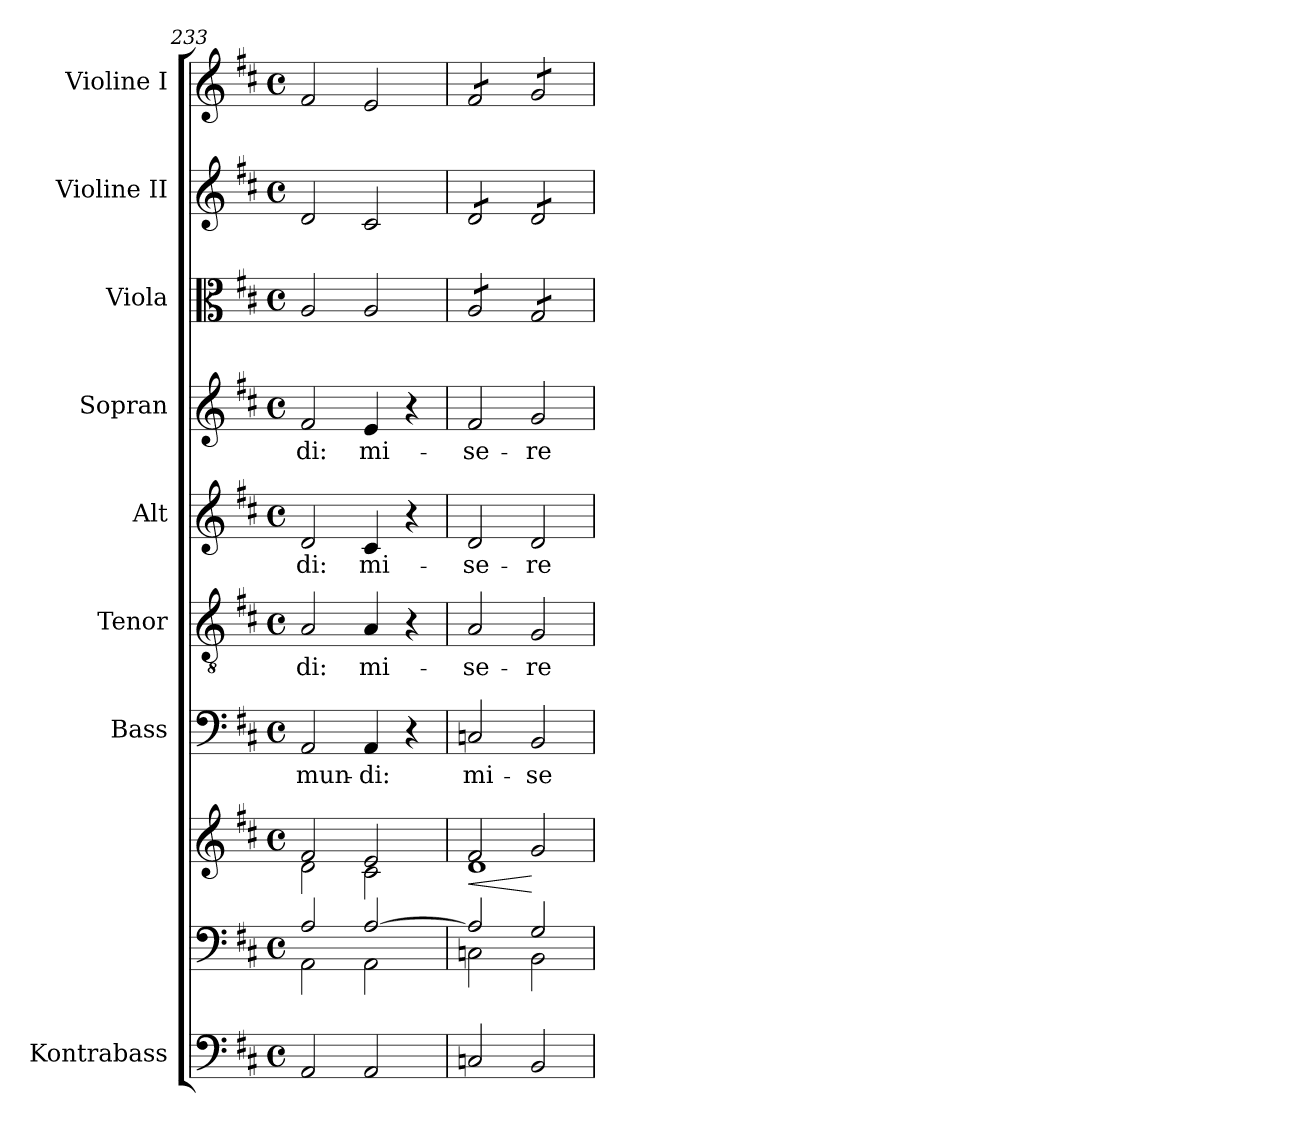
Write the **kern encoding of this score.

**kern	**kern	**kern	**dynam	**kern	**text	**kern	**text	**kern	**text	**kern	**text	**kern	**kern	**kern
*part9	*part8	*part8	*part8	*part7	*part7	*part6	*part6	*part5	*part5	*part4	*part4	*part3	*part2	*part1
*staff10	*staff9	*staff8	*staff8/9	*staff7	*staff7	*staff6	*staff6	*staff5	*staff5	*staff4	*staff4	*staff3	*staff2	*staff1
*I"Kontrabass	*	*	*	*I"Bass	*	*I"Tenor	*	*I"Alt	*	*I"Sopran	*	*I"Viola	*I"Violine II	*I"Violine I
*I'Kb.	*	*	*	*I'B.	*	*I'T.	*	*I'A.	*	*I'S.	*	*I'Vla.	*I'Vl. II	*I'Vl. I
*clefF4	*clefF4	*clefG2	*	*clefF4	*	*clefGv2	*	*clefG2	*	*clefG2	*	*clefC3	*clefG2	*clefG2
*ITrd7c12	*	*	*	*	*	*	*	*	*	*	*	*	*	*
*k[f#c#]	*k[f#c#]	*k[f#c#]	*	*k[f#c#]	*	*k[f#c#]	*	*k[f#c#]	*	*k[f#c#]	*	*k[f#c#]	*k[f#c#]	*k[f#c#]
*D:	*D:	*D:	*	*D:	*	*D:	*	*D:	*	*D:	*	*D:	*D:	*D:
*M4/4	*M4/4	*M4/4	*	*M4/4	*	*M4/4	*	*M4/4	*	*M4/4	*	*M4/4	*M4/4	*M4/4
*met(c)	*met(c)	*met(c)	*	*met(c)	*	*met(c)	*	*met(c)	*	*met(c)	*	*met(c)	*met(c)	*met(c)
=233	=233	=233	=233	=233	=233	=233	=233	=233	=233	=233	=233	=233	=233	=233
*	*^	*^	*	*	*	*	*	*	*	*	*	*	*	*
!	!	!	!	!	!	!	!LO:LY:b	!	!LO:LY:b	!	!LO:LY:b	!	!LO:LY:b	!	!	!
2AAA/	2A/	2AA\	2f#/	2d\	.	2AA/	mun-	2A/	-di:	2d/	-di:	2f#/	-di:	2A/	2d/	2f#/
!	!	!	!	!	!	!	!LO:LY:b	!	!LO:LY:b	!	!LO:LY:b	!	!LO:LY:b	!	!	!
2AAA/	[>2A/	2AA\	2e/	2c#\	.	4AA/	-di:	4A/	mi-	4c#/	mi-	4e/	mi-	2A/	2c#/	2e/
.	.	.	.	.	.	4r	.	4r	.	4r	.	4r	.	.	.	.
=234	=234	=234	=234	=234	=234	=234	=234	=234	=234	=234	=234	=234	=234	=234	=234	=234
!	!	!	!	!	!LO:HP:b	!	!LO:LY:b	!	!LO:LY:b	!	!LO:LY:b	!	!LO:LY:b	!	!	!
*	*	*	*	*	*	*	*	*	*	*	*	*	*	*tremolo	*	*
*	*	*	*	*	*	*	*	*	*	*	*	*	*	*	*tremolo	*
*	*	*	*	*	*	*	*	*	*	*	*	*	*	*	*	*tremolo
2CCn/	2A/]	2Cn\	2f#/	1d	<	2Cn/	mi-	2A/	-se-	2d/	-se-	2f#/	-se-	8A/L	8d/L	8f#/L
.	.	.	.	.	.	.	.	.	.	.	.	.	.	8A/	8d/	8f#/
.	.	.	.	.	.	.	.	.	.	.	.	.	.	8A/	8d/	8f#/
.	.	.	.	.	.	.	.	.	.	.	.	.	.	8A/J	8d/J	8f#/J
!	!	!	!	!	!	!	!LO:LY:b	!	!LO:LY:b	!	!LO:LY:b	!	!LO:LY:b	!	!	!
2BBB/	2G/	2BB\	2g/	.	[	2BB/	-se-	2G/	-re-	2d/	-re-	2g/	-re-	8G/L	8d/L	8g/L
.	.	.	.	.	.	.	.	.	.	.	.	.	.	8G/	8d/	8g/
.	.	.	.	.	.	.	.	.	.	.	.	.	.	8G/	8d/	8g/
.	.	.	.	.	.	.	.	.	.	.	.	.	.	8G/J	8d/J	8g/J
*	*	*	*	*	*	*	*	*	*	*	*	*	*	*	*	*Xtremolo
*	*	*	*	*	*	*	*	*	*	*	*	*	*	*	*Xtremolo	*
*	*	*	*	*	*	*	*	*	*	*	*	*	*	*Xtremolo	*	*
*	*v	*v	*	*	*	*	*	*	*	*	*	*	*	*	*	*
*	*	*v	*v	*	*	*	*	*	*	*	*	*	*	*	*
=	=	=	=	=	=	=	=	=	=	=	=	=	=	=
*-	*-	*-	*-	*-	*-	*-	*-	*-	*-	*-	*-	*-	*-	*-
